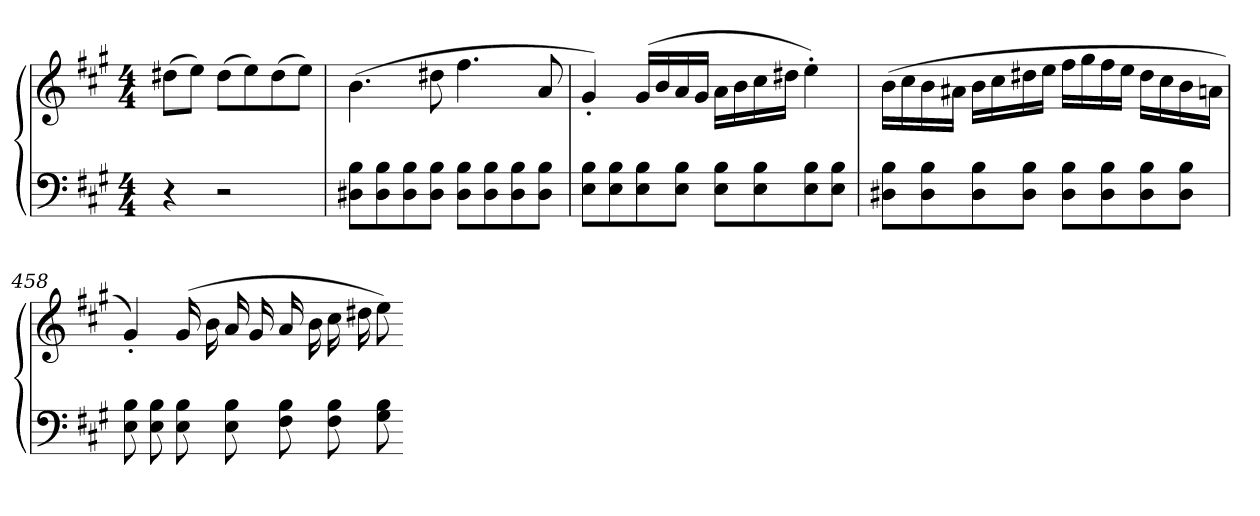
**kern	**kern
*part1	*part1
*staff2	*staff1
*clefF4	*clefG2
*k[f#c#g#]	*k[f#c#g#]
*A:	*A:
*M4/4	*M4/4
=	=
4r	(8dd#XL
.	8eeJ)
2r	(8dd#L
.	8ee)
.	(8dd#
.	8eeJ)
=455	=455
8D#X 8BL	(4.b
8D# 8B	.
8D# 8B	.
8D# 8BJ	8dd#X
8D# 8BL	4.ff#
8D# 8B	.
8D# 8B	.
8D# 8BJ	8a
=456	=456
8E 8BL	4g#')
8E 8B	.
8E 8B	(16g#LL
.	16b
8E 8BJ	16a
.	16g#JJ
8E 8BL	16aLL
.	16b
8E 8B	16cc#
.	16dd#XJJ
8E 8B	4ee')
8E 8BJ	.
=457	=457
8D#X 8BL	(16bLL
.	16cc#
8D# 8B	16b
.	16a#XJJ
8D# 8B	16bLL
.	16cc#
8D# 8BJ	16dd#X
.	16eeJJ
8D# 8BL	16ff#LL
.	16gg#
8D# 8B	16ff#
.	16eeJJ
8D# 8B	16dd#LL
.	16cc#
8D# 8BJ	16b
.	16anJJ
=458	=458
8E 8B	4g#')
8E 8B	.
8E 8B	(16g#
.	16b
8E 8B	16a
.	16g#
8F# 8B	16a
.	16b
8F# 8B	16cc#
.	16dd#X
8G# 8B	8ee)
=-	=-
*-	*-
